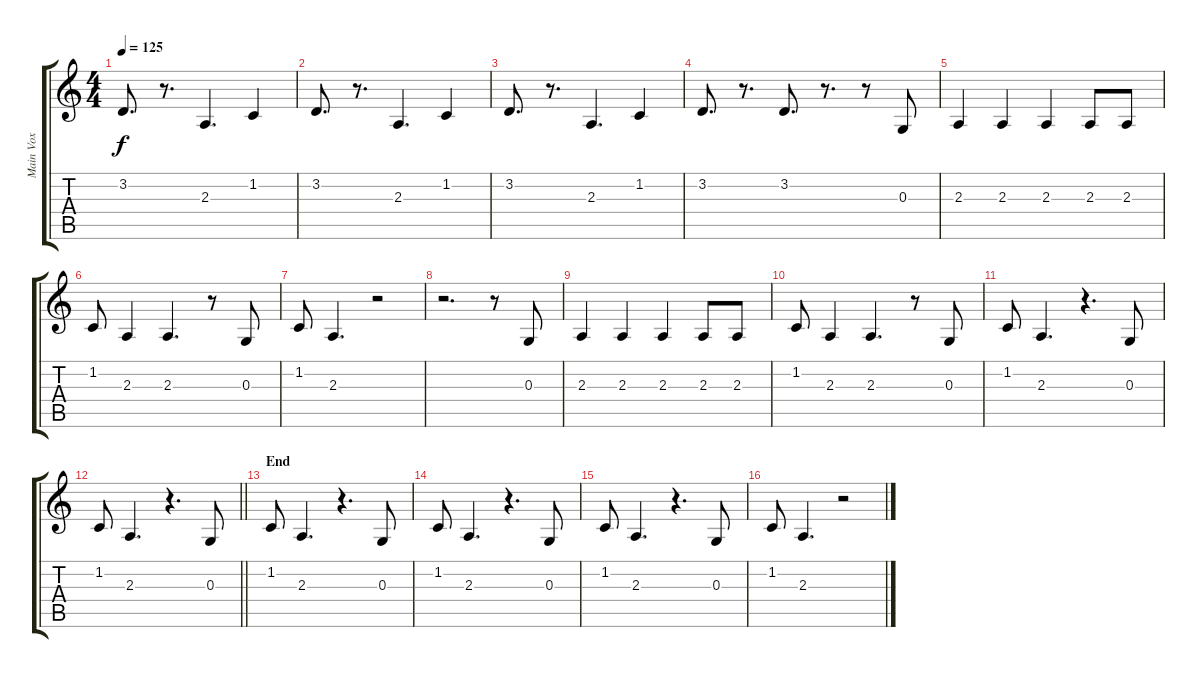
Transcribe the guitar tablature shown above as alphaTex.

\track ("Main Vox" "Main Vox") {instrument oboe}
\staff {score tabs}
\tuning (E4 B3 G3 D3 A2 E2) {hide}
\ts (4 4)
\tempo 125
\clef g2
\ks c
3.2.8{d dy f} r.8{d} 2.3.4{d} 1.2.4 |
3.2.8{d} r.8{d} 2.3.4{d} 1.2.4 |
3.2.8{d} r.8{d} 2.3.4{d} 1.2.4 |
3.2.8{d} r.8{d} 3.2.8{d} r.8{d} r.8 0.3.8 |
2.3.4 2.3.4 2.3.4 2.3.8 2.3.8 |
1.2.8 2.3.4 2.3.4{d} r.8 0.3.8 |
1.2.8 2.3.4{d} r.2 |
r.2{d} r.8 0.3.8 |
2.3.4 2.3.4 2.3.4 2.3.8 2.3.8 |
1.2.8 2.3.4 2.3.4{d} r.8 0.3.8 |
1.2.8 2.3.4{d} r.4{d} 0.3.8 |
\barLineRight lightlight
1.2.8 2.3.4{d} r.4{d} 0.3.8 |
\section ("" "End")
1.2.8 2.3.4{d} r.4{d} 0.3.8 |
1.2.8 2.3.4{d} r.4{d} 0.3.8 |
1.2.8 2.3.4{d} r.4{d} 0.3.8 |
1.2.8 2.3.4{d} r.2
